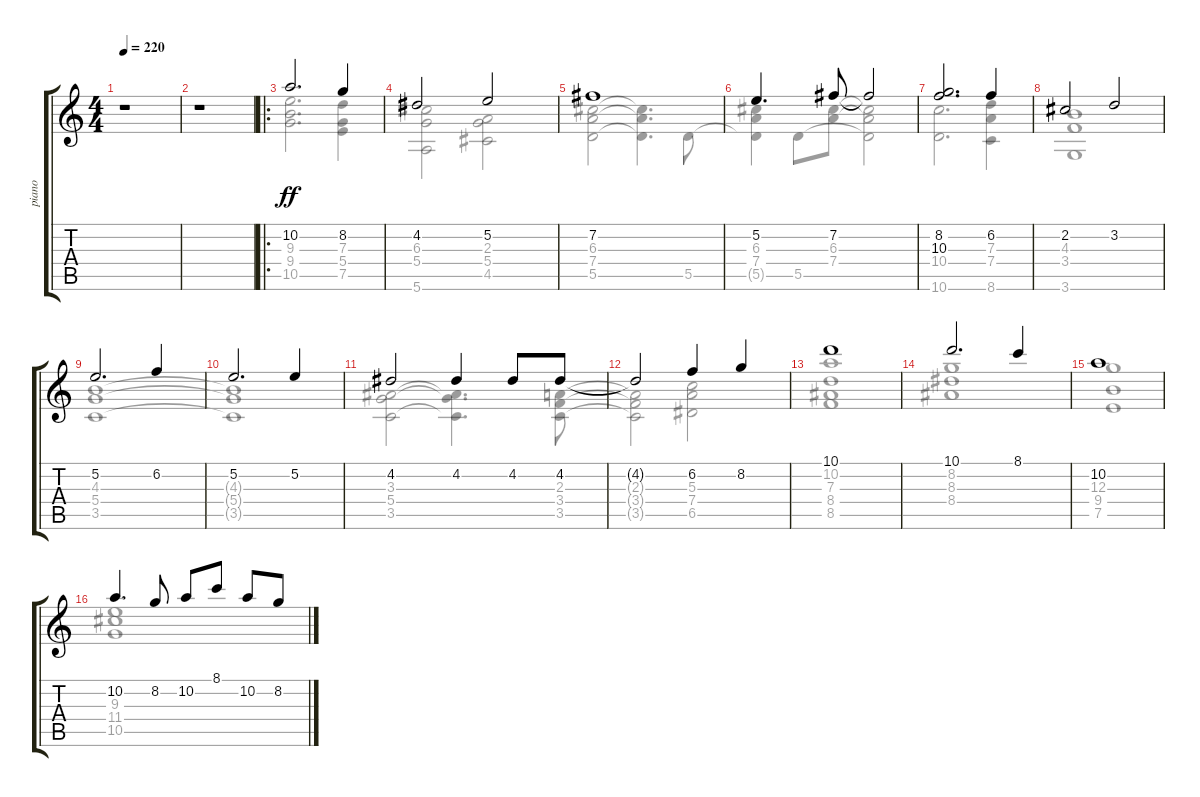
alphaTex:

\track ("piano" "piano") {instrument acousticguitarnylon}
\staff {score tabs}
\tuning (E4 B3 G3 D3 A2 E2) {hide}
\voice
\ts (4 4)
\tempo 220
\clef g2
\ks c
r.1{dy ff instrument acousticguitarnylon} |
r.1 |
\ro
10.2.2{d} 8.2.4 |
4.2.2 5.2.2 |
7.2.1 |
5.2.4{d} 7.2.8 7.2{t}.2 |
(8.2 10.3).2{d beam Up} 6.2.4 |
2.2.2 3.2.2 |
5.2.2{d} 6.2.4 |
5.2.2{d} 5.2.4 |
4.2.2 4.2.4 4.2.8 4.2.8 |
4.2{t}.2 6.2.4 8.2.4 |
10.1.1 |
10.1.2{d} 8.1.4 |
10.2.1 |
10.2.4{d} 8.2.8 10.2.8 8.1.8 10.2.8 8.2.8
\voice
\clef g2
\ottava regular
\simile none
\ks c
|
|
(9.3 9.4 10.5).2{d} (7.3 5.4 7.5).4 |
(6.3 5.4 5.6).2 (2.3 5.4 4.5).2 |
(6.3 7.4 5.5).2 (6.3{t} 7.4{t} 5.5{t}).4{d} 5.5.8 |
(6.3 7.4 5.5{t}).4 5.5.8 (6.3 7.4).8 (6.3{t} 7.4{t} 5.5{t}).2 |
(10.4 10.6).2{d} (7.3 7.4 8.6).4 |
(4.3 3.4 3.6).1 |
(4.3 5.4 3.5).1 |
(4.3{t} 5.4{t} 3.5{t}).1 |
(3.3 5.4 3.5).2 (3.3{t} 5.4{t} 3.5{t}).4{d} (2.3 3.4 3.5).8 |
(2.3{t} 3.4{t} 3.5{t}).2 (5.3 7.4 6.5).2 |
(10.2 7.3 8.4 8.5).1 |
(8.2 8.3 8.4).1 |
(12.3 9.4 7.5).1 |
(9.3 11.4 10.5).1
